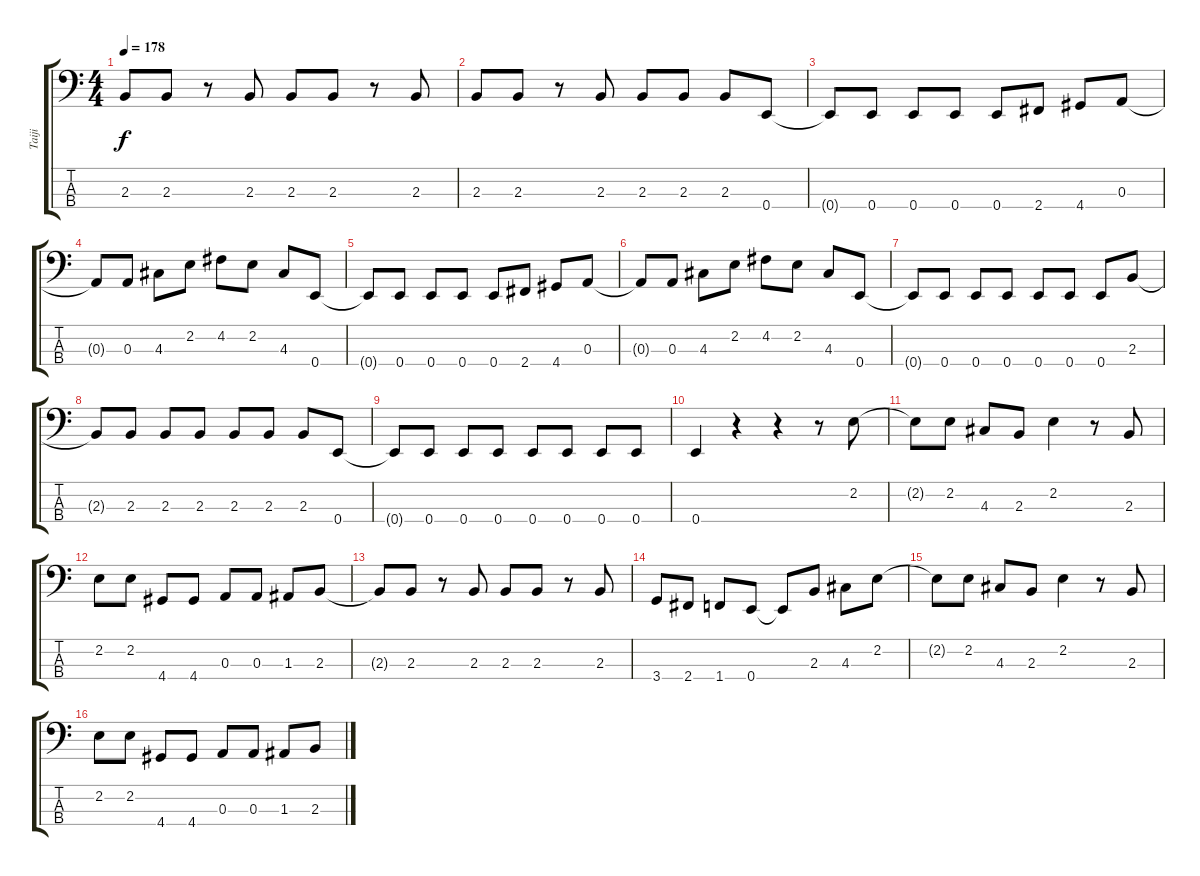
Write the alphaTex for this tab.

\track ("Taiji" "Taiji") {instrument electricbassfinger}
\staff {score tabs}
\tuning (G2 D2 A1 E1) {hide}
\ts (4 4)
\tempo 178
\clef f4
\ks c
2.3{t}.8{dy f} 2.3.8 r.8 2.3.8 2.3.8 2.3.8 r.8 2.3.8 |
2.3.8 2.3.8 r.8 2.3.8 2.3.8 2.3.8 2.3.8 0.4.8 |
0.4{t}.8 0.4.8 0.4.8 0.4.8 0.4.8 2.4.8 4.4.8 0.3.8 |
0.3{t}.8 0.3.8 4.3.8 2.2.8 4.2.8 2.2.8 4.3.8 0.4.8 |
0.4{t}.8 0.4.8 0.4.8 0.4.8 0.4.8 2.4.8 4.4.8 0.3.8 |
0.3{t}.8 0.3.8 4.3.8 2.2.8 4.2.8 2.2.8 4.3.8 0.4.8 |
0.4{t}.8 0.4.8 0.4.8 0.4.8 0.4.8 0.4.8 0.4.8 2.3.8 |
2.3{t}.8 2.3.8 2.3.8 2.3.8 2.3.8 2.3.8 2.3.8 0.4.8 |
0.4{t}.8 0.4.8 0.4.8 0.4.8 0.4.8 0.4.8 0.4.8 0.4.8 |
0.4.4 r.4 r.4 r.8 2.2.8 |
2.2{t}.8 2.2.8 4.3.8 2.3.8 2.2.4 r.8 2.3.8 |
2.2.8 2.2.8 4.4.8 4.4.8 0.3.8 0.3.8 1.3.8 2.3.8 |
2.3{t}.8 2.3.8 r.8 2.3.8 2.3.8 2.3.8 r.8 2.3.8 |
3.4.8 2.4.8 1.4.8 0.4.8 0.4{t}.8 2.3.8 4.3.8 2.2.8 |
2.2{t}.8 2.2.8 4.3.8 2.3.8 2.2.4 r.8 2.3.8 |
2.2.8 2.2.8 4.4.8 4.4.8 0.3.8 0.3.8 1.3.8 2.3.8
